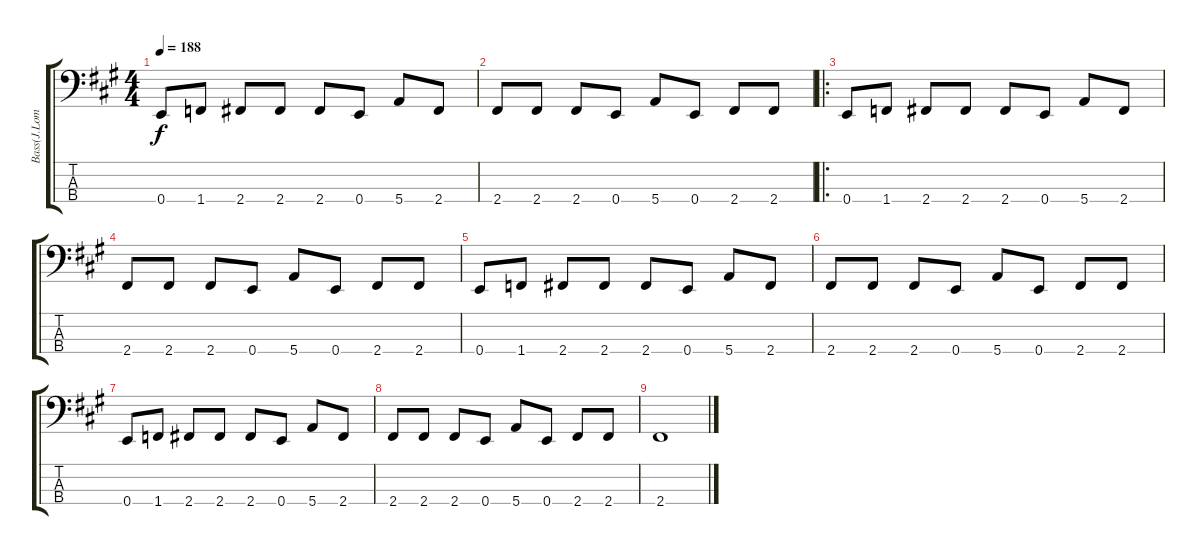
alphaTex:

\track ("Bass(J.Lomenzo)" "Bass(J.Lom") {instrument electricbasspick}
\staff {score tabs}
\tuning (G2 D2 A1 E1) {hide}
\ts (4 4)
\tempo 188
\clef f4
\ks a
0.4.8{dy f} 1.4.8 2.4.8 2.4.8 2.4.8 0.4.8 5.4.8 2.4.8 |
2.4.8 2.4.8 2.4.8 0.4.8 5.4.8 0.4.8 2.4.8 2.4.8 |
\ro
0.4.8 1.4.8 2.4.8 2.4.8 2.4.8 0.4.8 5.4.8 2.4.8 |
2.4.8 2.4.8 2.4.8 0.4.8 5.4.8 0.4.8 2.4.8 2.4.8 |
0.4.8 1.4.8 2.4.8 2.4.8 2.4.8 0.4.8 5.4.8 2.4.8 |
2.4.8 2.4.8 2.4.8 0.4.8 5.4.8 0.4.8 2.4.8 2.4.8 |
0.4.8 1.4.8 2.4.8 2.4.8 2.4.8 0.4.8 5.4.8 2.4.8 |
2.4.8 2.4.8 2.4.8 0.4.8 5.4.8 0.4.8 2.4.8 2.4.8 |
2.4.1
